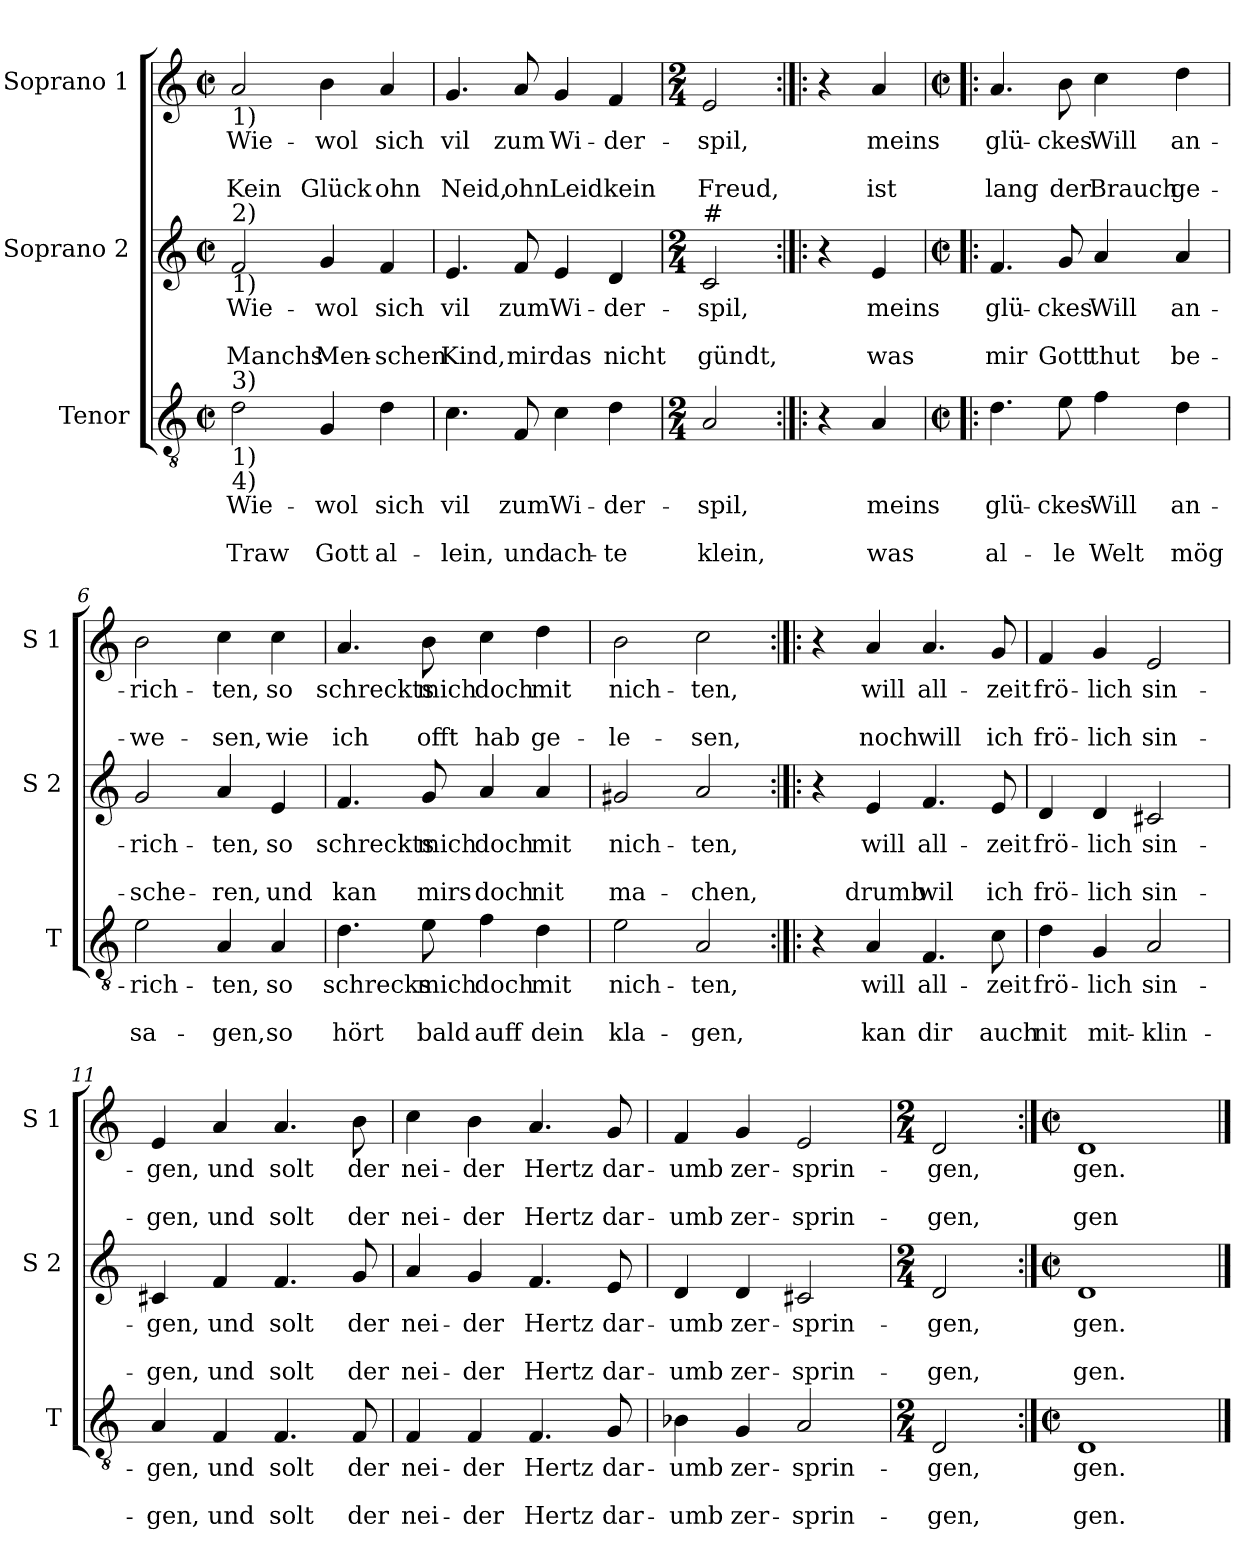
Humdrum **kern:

**kern	**text	**text	**text	**kern	**text	**text	**text	**kern	**text	**text	**text
*part3	*part3	*part3	*part3	*part2	*part2	*part2	*part2	*part1	*part1	*part1	*part1
*staff3	*staff3	*staff3	*staff3	*staff2	*staff2	*staff2	*staff2	*staff1	*staff1	*staff1	*staff1
*I"Tenor	*	*	*	*I"Soprano 2	*	*	*	*I"Soprano 1	*	*	*
*I'T	*	*	*	*I'S 2	*	*	*	*I'S 1	*	*	*
*clefGv2	*	*	*	*clefG2	*	*	*	*clefG2	*	*	*
*k[]	*	*	*	*k[]	*	*	*	*k[]	*	*	*
*C:	*	*	*	*C:	*	*	*	*C:	*	*	*
*M2/2	*	*	*	*M2/2	*	*	*	*M2/2	*	*	*
*met(c|)	*	*	*	*met(c|)	*	*	*	*met(c|)	*	*	*
=1	=1	=1	=1	=1	=1	=1	=1	=1	=1	=1	=1
!	!	!	!	!	!	!	!	!LO:TX:b:t=1)	!	!	!
!	!	!	!	!LO:TX:a:t=2)	!	!	!	!	!	!	!
!	!	!	!	!LO:TX:b:t=1)	!	!	!	!	!	!	!
!LO:TX:a:t=3)	!	!	!	!	!	!	!	!	!	!	!
!LO:TX:b:t=1)	!	!	!	!	!	!	!	!	!	!	!
!LO:TX:b:t=4)	!	!	!	!	!	!	!	!	!	!	!
!	!LO:LY:b	!	!LO:LY:b	!	!LO:LY:b	!	!LO:LY:b	!	!LO:LY:b	!	!LO:LY:b
2d\	Wie-	.	Traw	2f/	Wie-	.	Manchs	2a/	Wie-	.	Kein
!	!LO:LY:b	!	!LO:LY:b	!	!LO:LY:b	!	!LO:LY:b	!	!LO:LY:b	!	!LO:LY:b
4G/	-wol	.	Gott	4g/	-wol	.	Men-	4b\	-wol	.	Glück
!	!LO:LY:b	!	!LO:LY:b	!	!LO:LY:b	!	!LO:LY:b	!	!LO:LY:b	!	!LO:LY:b
4d\	sich	.	al-	4f/	sich	.	-schen	4a/	sich	.	ohn
=2	=2	=2	=2	=2	=2	=2	=2	=2	=2	=2	=2
!	!LO:LY:b	!	!LO:LY:b	!	!LO:LY:b	!	!LO:LY:b	!	!LO:LY:b	!	!LO:LY:b
4.c\	vil	.	-lein,	4.e/	vil	.	Kind,	4.g/	vil	.	Neid,
!	!LO:LY:b	!	!LO:LY:b	!	!LO:LY:b	!	!LO:LY:b	!	!LO:LY:b	!	!LO:LY:b
8F/	zum	.	und	8f/	zum	.	mir	8a/	zum	.	ohn
!	!LO:LY:b	!	!LO:LY:b	!	!LO:LY:b	!	!LO:LY:b	!	!LO:LY:b	!	!LO:LY:b
4c\	Wi-	.	ach-	4e/	Wi-	.	das	4g/	Wi-	.	Leid
!	!LO:LY:b	!	!LO:LY:b	!	!LO:LY:b	!	!LO:LY:b	!	!LO:LY:b	!	!LO:LY:b
4d\	-der-	.	-te	4d/	-der-	.	nicht	4f/	-der-	.	kein
=3	=3	=3	=3	=3	=3	=3	=3	=3	=3	=3	=3
*M2/4	*	*	*	*M2/4	*	*	*	*M2/4	*	*	*
!	!	!	!	!LO:TX:a:t=#	!	!	!	!	!	!	!
!	!LO:LY:b	!	!LO:LY:b	!	!LO:LY:b	!	!LO:LY:b	!	!LO:LY:b	!	!LO:LY:b
2A/	-spil,	.	klein,	2c/	-spil,	.	gündt,	2e/	-spil,	.	Freud,
=4:|!|:	=4:|!|:	=4:|!|:	=4:|!|:	=4:|!|:	=4:|!|:	=4:|!|:	=4:|!|:	=4:|!|:	=4:|!|:	=4:|!|:	=4:|!|:
4r	.	.	.	4r	.	.	.	4r	.	.	.
!	!LO:LY:b	!	!LO:LY:b	!	!LO:LY:b	!	!LO:LY:b	!	!LO:LY:b	!	!LO:LY:b
4A/	meins	.	was	4e/	meins	.	was	4a/	meins	.	ist
!!LO:LB:g=z
=5!|:	=5!|:	=5!|:	=5!|:	=5!|:	=5!|:	=5!|:	=5!|:	=5!|:	=5!|:	=5!|:	=5!|:
*M2/2	*	*	*	*M2/2	*	*	*	*M2/2	*	*	*
*met(c|)	*	*	*	*met(c|)	*	*	*	*met(c|)	*	*	*
!	!LO:LY:b	!	!LO:LY:b	!	!LO:LY:b	!	!LO:LY:b	!	!LO:LY:b	!	!LO:LY:b
4.d\	glü-	.	al-	4.f/	glü-	.	mir	4.a/	glü-	.	lang
!	!LO:LY:b	!	!LO:LY:b	!	!LO:LY:b	!	!LO:LY:b	!	!LO:LY:b	!	!LO:LY:b
8e\	-ckes	.	-le	8g/	-ckes	.	Gott	8b\	-ckes	.	der
!	!LO:LY:b	!	!LO:LY:b	!	!LO:LY:b	!	!LO:LY:b	!	!LO:LY:b	!	!LO:LY:b
4f\	Will	.	Welt	4a/	Will	.	thut	4cc\	Will	.	Brauch
!	!LO:LY:b	!	!LO:LY:b	!	!LO:LY:b	!	!LO:LY:b	!	!LO:LY:b	!	!LO:LY:b
4d\	an-	.	mög	4a/	an-	.	be-	4dd\	an-	.	ge-
=6	=6	=6	=6	=6	=6	=6	=6	=6	=6	=6	=6
!	!LO:LY:b	!	!LO:LY:b	!	!LO:LY:b	!	!LO:LY:b	!	!LO:LY:b	!	!LO:LY:b
2e\	-rich-	.	sa-	2g/	-rich-	.	-sche-	2b\	-rich-	.	-we-
!	!LO:LY:b	!	!LO:LY:b	!	!LO:LY:b	!	!LO:LY:b	!	!LO:LY:b	!	!LO:LY:b
4A/	-ten,	.	-gen,	4a/	-ten,	.	-ren,	4cc\	-ten,	.	-sen,
!	!LO:LY:b	!	!LO:LY:b	!	!LO:LY:b	!	!LO:LY:b	!	!LO:LY:b	!	!LO:LY:b
4A/	so	.	so	4e/	so	.	und	4cc\	so	.	wie
=7	=7	=7	=7	=7	=7	=7	=7	=7	=7	=7	=7
!	!LO:LY:b	!	!LO:LY:b	!	!LO:LY:b	!	!LO:LY:b	!	!LO:LY:b	!	!LO:LY:b
4.d\	schrecks	.	hört	4.f/	schreckts	.	kan	4.a/	schreckts	.	ich
!	!LO:LY:b	!	!LO:LY:b	!	!LO:LY:b	!	!LO:LY:b	!	!LO:LY:b	!	!LO:LY:b
8e\	mich	.	bald	8g/	mich	.	mirs	8b\	mich	.	offt
!	!LO:LY:b	!	!LO:LY:b	!	!LO:LY:b	!	!LO:LY:b	!	!LO:LY:b	!	!LO:LY:b
4f\	doch	.	auff	4a/	doch	.	doch	4cc\	doch	.	hab
!	!LO:LY:b	!	!LO:LY:b	!	!LO:LY:b	!	!LO:LY:b	!	!LO:LY:b	!	!LO:LY:b
4d\	mit	.	dein	4a/	mit	.	nit	4dd\	mit	.	ge-
=8	=8	=8	=8	=8	=8	=8	=8	=8	=8	=8	=8
!	!LO:LY:b	!	!LO:LY:b	!	!LO:LY:b	!	!LO:LY:b	!	!LO:LY:b	!	!LO:LY:b
2e\	nich-	.	kla-	2g#X/	nich-	.	ma-	2b\	nich-	.	-le-
!	!LO:LY:b	!	!LO:LY:b	!	!LO:LY:b	!	!LO:LY:b	!	!LO:LY:b	!	!LO:LY:b
2A/	-ten,	.	-gen,	2a/	-ten,	.	-chen,	2cc\	-ten,	.	-sen,
!!LO:PB:g=z
=9:|!|:	=9:|!|:	=9:|!|:	=9:|!|:	=9:|!|:	=9:|!|:	=9:|!|:	=9:|!|:	=9:|!|:	=9:|!|:	=9:|!|:	=9:|!|:
4r	.	.	.	4r	.	.	.	4r	.	.	.
!	!LO:LY:b	!	!LO:LY:b	!	!LO:LY:b	!	!LO:LY:b	!	!LO:LY:b	!	!LO:LY:b
4A/	will	.	kan	4e/	will	.	drumb	4a/	will	.	noch
!	!LO:LY:b	!	!LO:LY:b	!	!LO:LY:b	!	!LO:LY:b	!	!LO:LY:b	!	!LO:LY:b
4.F/	all-	.	dir	4.f/	all-	.	wil	4.a/	all-	.	will
!	!LO:LY:b	!	!LO:LY:b	!	!LO:LY:b	!	!LO:LY:b	!	!LO:LY:b	!	!LO:LY:b
8c\	-zeit	.	auch	8e/	-zeit	.	ich	8g/	-zeit	.	ich
=10	=10	=10	=10	=10	=10	=10	=10	=10	=10	=10	=10
!	!LO:LY:b	!	!LO:LY:b	!	!LO:LY:b	!	!LO:LY:b	!	!LO:LY:b	!	!LO:LY:b
4d\	frö-	.	nit	4d/	frö-	.	frö-	4f/	frö-	.	frö-
!	!LO:LY:b	!	!LO:LY:b	!	!LO:LY:b	!	!LO:LY:b	!	!LO:LY:b	!	!LO:LY:b
4G/	-lich	.	mit-	4d/	-lich	.	-lich	4g/	-lich	.	-lich
!	!LO:LY:b	!	!LO:LY:b	!	!LO:LY:b	!	!LO:LY:b	!	!LO:LY:b	!	!LO:LY:b
2A/	sin-	.	-klin-	2c#X/	sin-	.	sin-	2e/	sin-	.	sin-
=11	=11	=11	=11	=11	=11	=11	=11	=11	=11	=11	=11
!	!LO:LY:b	!	!LO:LY:b	!	!LO:LY:b	!	!LO:LY:b	!	!LO:LY:b	!	!LO:LY:b
4A/	-gen,	.	-gen,	4c#X/	-gen,	.	-gen,	4e/	-gen,	.	-gen,
!	!LO:LY:b	!	!LO:LY:b	!	!LO:LY:b	!	!LO:LY:b	!	!LO:LY:b	!	!LO:LY:b
4F/	und	.	und	4f/	und	.	und	4a/	und	.	und
!	!LO:LY:b	!	!LO:LY:b	!	!LO:LY:b	!	!LO:LY:b	!	!LO:LY:b	!	!LO:LY:b
4.F/	solt	.	solt	4.f/	solt	.	solt	4.a/	solt	.	solt
!	!LO:LY:b	!	!LO:LY:b	!	!LO:LY:b	!	!LO:LY:b	!	!LO:LY:b	!	!LO:LY:b
8F/	der	.	der	8g/	der	.	der	8b\	der	.	der
=12	=12	=12	=12	=12	=12	=12	=12	=12	=12	=12	=12
!	!LO:LY:b	!	!LO:LY:b	!	!LO:LY:b	!	!LO:LY:b	!	!LO:LY:b	!	!LO:LY:b
4F/	nei-	.	nei-	4a/	nei-	.	nei-	4cc\	nei-	.	nei-
!	!LO:LY:b	!	!LO:LY:b	!	!LO:LY:b	!	!LO:LY:b	!	!LO:LY:b	!	!LO:LY:b
4F/	-der	.	-der	4g/	-der	.	-der	4b\	-der	.	-der
!	!LO:LY:b	!	!LO:LY:b	!	!LO:LY:b	!	!LO:LY:b	!	!LO:LY:b	!	!LO:LY:b
4.F/	Hertz	.	Hertz	4.f/	Hertz	.	Hertz	4.a/	Hertz	.	Hertz
!	!LO:LY:b	!	!LO:LY:b	!	!LO:LY:b	!	!LO:LY:b	!	!LO:LY:b	!	!LO:LY:b
8G/	dar-	.	dar-	8e/	dar-	.	dar-	8g/	dar-	.	dar-
!!LO:LB:g=z
=13	=13	=13	=13	=13	=13	=13	=13	=13	=13	=13	=13
!	!LO:LY:b	!	!LO:LY:b	!	!LO:LY:b	!	!LO:LY:b	!	!LO:LY:b	!	!LO:LY:b
4B-X\	-umb	.	-umb	4d/	-umb	.	-umb	4f/	-umb	.	-umb
!	!LO:LY:b	!	!LO:LY:b	!	!LO:LY:b	!	!LO:LY:b	!	!LO:LY:b	!	!LO:LY:b
4G/	zer-	.	zer-	4d/	zer-	.	zer-	4g/	zer-	.	zer-
!	!LO:LY:b	!	!LO:LY:b	!	!LO:LY:b	!	!LO:LY:b	!	!LO:LY:b	!	!LO:LY:b
2A/	-sprin-	.	-sprin-	2c#X/	-sprin-	.	-sprin-	2e/	-sprin-	.	-sprin-
=14	=14	=14	=14	=14	=14	=14	=14	=14	=14	=14	=14
*M2/4	*	*	*	*M2/4	*	*	*	*M2/4	*	*	*
!	!LO:LY:b	!	!LO:LY:b	!	!LO:LY:b	!	!LO:LY:b	!	!LO:LY:b	!	!LO:LY:b
2D/	-gen,	.	-gen,	2d/	-gen,	.	-gen,	2d/	-gen,	.	-gen,
=15:|!	=15:|!	=15:|!	=15:|!	=15:|!	=15:|!	=15:|!	=15:|!	=15:|!	=15:|!	=15:|!	=15:|!
*M2/2	*	*	*	*M2/2	*	*	*	*M2/2	*	*	*
*met(c|)	*	*	*	*met(c|)	*	*	*	*met(c|)	*	*	*
!	!LO:LY:b	!	!LO:LY:b	!	!LO:LY:b	!	!LO:LY:b	!	!LO:LY:b	!	!LO:LY:b
1D	gen.	.	gen.	1d	gen.	.	gen.	1d	gen.	.	gen
==	==	==	==	==	==	==	==	==	==	==	==
*-	*-	*-	*-	*-	*-	*-	*-	*-	*-	*-	*-
